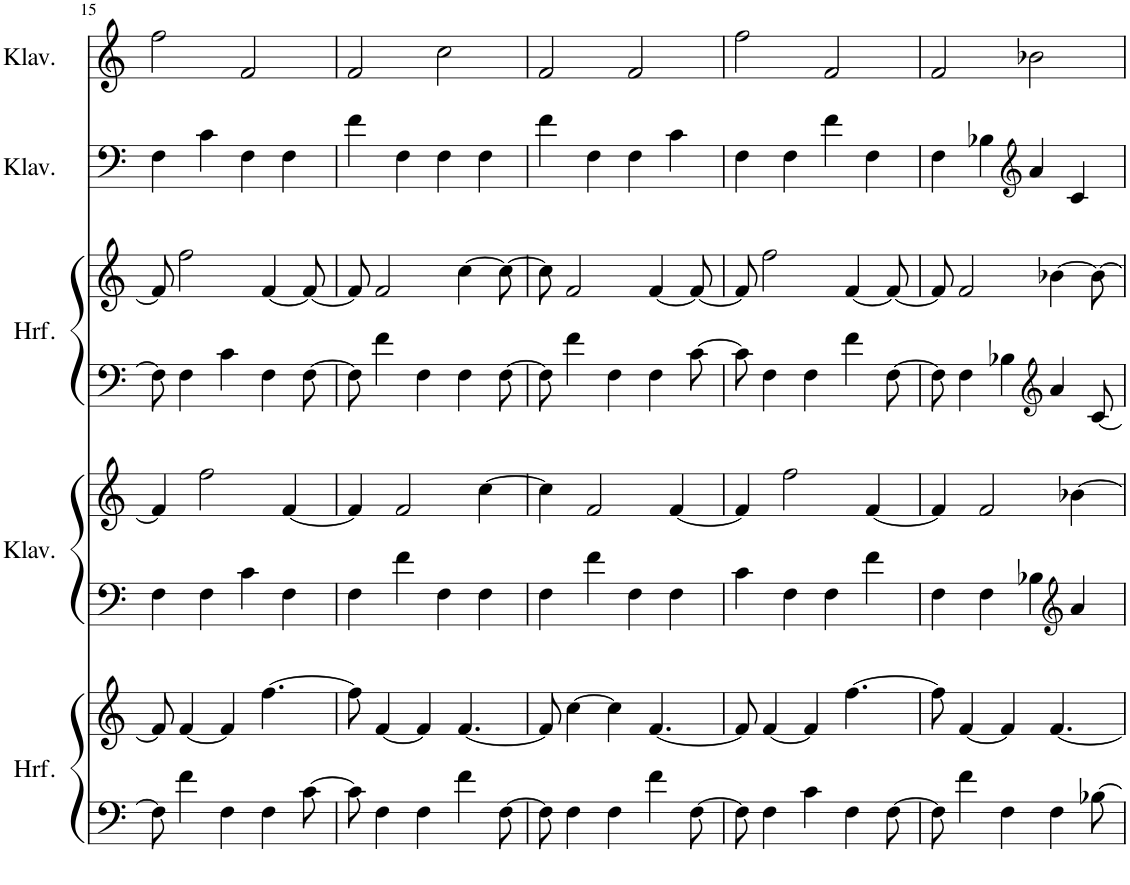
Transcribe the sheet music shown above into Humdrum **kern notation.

**kern	**kern	**kern	**kern	**kern	**kern	**kern	**kern
*part5	*part5	*part4	*part4	*part3	*part3	*part2	*part1
*staff8	*staff7	*staff6	*staff5	*staff4	*staff3	*staff2	*staff1
*I"Harfe	*	*I"Klavier	*	*I"Harfe	*	*I"Klavier	*I"Klavier
*I'Hrf.	*	*I'Klav.	*	*I'Hrf.	*	*I'Klav.	*I'Klav.
!!LO:PB:g=z
*clefF4	*clefG2	*clefF4	*clefG2	*clefF4	*clefG2	*clefG2	*clefG2
*k[]	*k[]	*k[]	*k[]	*k[]	*k[]	*k[]	*k[]
*M4/4	*M4/4	*M4/4	*M4/4	*M4/4	*M4/4	*M4/4	*M4/4
=15	=15	=15	=15	=15	=15	=15	=15
8F\]	8f/]	4F\	4f/]	8F\]	8f/]	4F\	2ff\
4f\	[4f/	.	.	4F\	2ff\	.	.
.	.	4F\	2ff\	.	.	4c\	.
4F\	4f/]	.	.	4c\	.	.	.
.	.	4c\	.	.	.	4F\	2f/
4F\	[4.ff\	.	.	4F\	[4f/	.	.
.	.	4F\	[4f/	.	.	4F\	.
[8c\	.	.	.	[8F\	8f/_	.	.
=16	=16	=16	=16	=16	=16	=16	=16
8c\]	8ff\]	4F\	4f/]	8F\]	8f/]	4f\	2f/
4F\	[4f/	.	.	4f\	2f/	.	.
.	.	4f\	2f/	.	.	4F\	.
4F\	4f/]	.	.	4F\	.	.	.
.	.	4F\	.	.	.	4F\	2cc\
4f\	[4.f/	.	.	4F\	[4cc\	.	.
.	.	4F\	[4cc\	.	.	4F\	.
[8F\	.	.	.	[8F\	8cc\_	.	.
=17	=17	=17	=17	=17	=17	=17	=17
8F\]	8f/]	4F\	4cc\]	8F\]	8cc\]	4f\	2f/
4F\	[4cc\	.	.	4f\	2f/	.	.
.	.	4f\	2f/	.	.	4F\	.
4F\	4cc\]	.	.	4F\	.	.	.
.	.	4F\	.	.	.	4F\	2f/
4f\	[4.f/	.	.	4F\	[4f/	.	.
.	.	4F\	[4f/	.	.	4c\	.
[8F\	.	.	.	[8c\	8f/_	.	.
=18	=18	=18	=18	=18	=18	=18	=18
8F\]	8f/]	4c\	4f/]	8c\]	8f/]	4F\	2ff\
4F\	[4f/	.	.	4F\	2ff\	.	.
.	.	4F\	2ff\	.	.	4F\	.
4c\	4f/]	.	.	4F\	.	.	.
.	.	4F\	.	.	.	4f\	2f/
4F\	[4.ff\	.	.	4f\	[4f/	.	.
.	.	4f\	[4f/	.	.	4F\	.
[8F\	.	.	.	[8F\	8f/_	.	.
=19	=19	=19	=19	=19	=19	=19	=19
8F\]	8ff\]	4F\	4f/]	8F\]	8f/]	4F\	2f/
4f\	[4f/	.	.	4F\	2f/	.	.
.	.	4F\	2f/	.	.	4B-X\	.
4F\	4f/]	.	.	4B-X\	.	.	.
*	*	*	*	*	*	*clefG2	*
.	.	4B-X\	.	.	.	4a/	2b-X\
*	*	*	*	*clefG2	*	*	*
4F\	[4.f/	.	.	4a/	[4b-X\	.	.
*	*	*clefG2	*	*	*	*	*
.	.	4a/	[4b-X\	.	.	4c/	.
[8B-X\	.	.	.	[8c/	8b-\_	.	.
=	=	=	=	=	=	=	=
*-	*-	*-	*-	*-	*-	*-	*-
